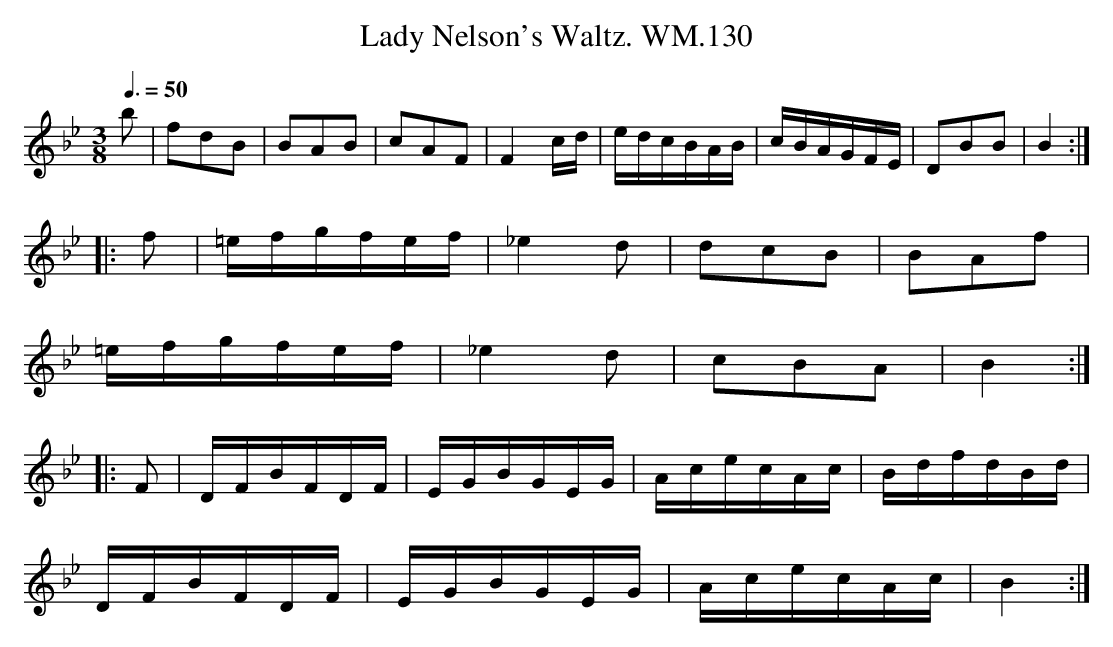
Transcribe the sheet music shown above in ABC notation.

X:1
T:Lady Nelson's Waltz. WM.130
M:3/8
L:1/16
Q:3/8=50
K:Bb
b2|f2d2B2|B2A2B2|c2A2F2|F4cd|edcBAB|cBAGFE|D2B2B2|B4:|
|:f2|=efgfef|_e4d2|d2c2B2|B2A2f2|
=efgfef|_e4d2|c2B2A2|B4:|
|:F2|DFBFDF|EGBGEG|AcecAc|BdfdBd|
DFBFDF|EGBGEG|AcecAc|B4:|
